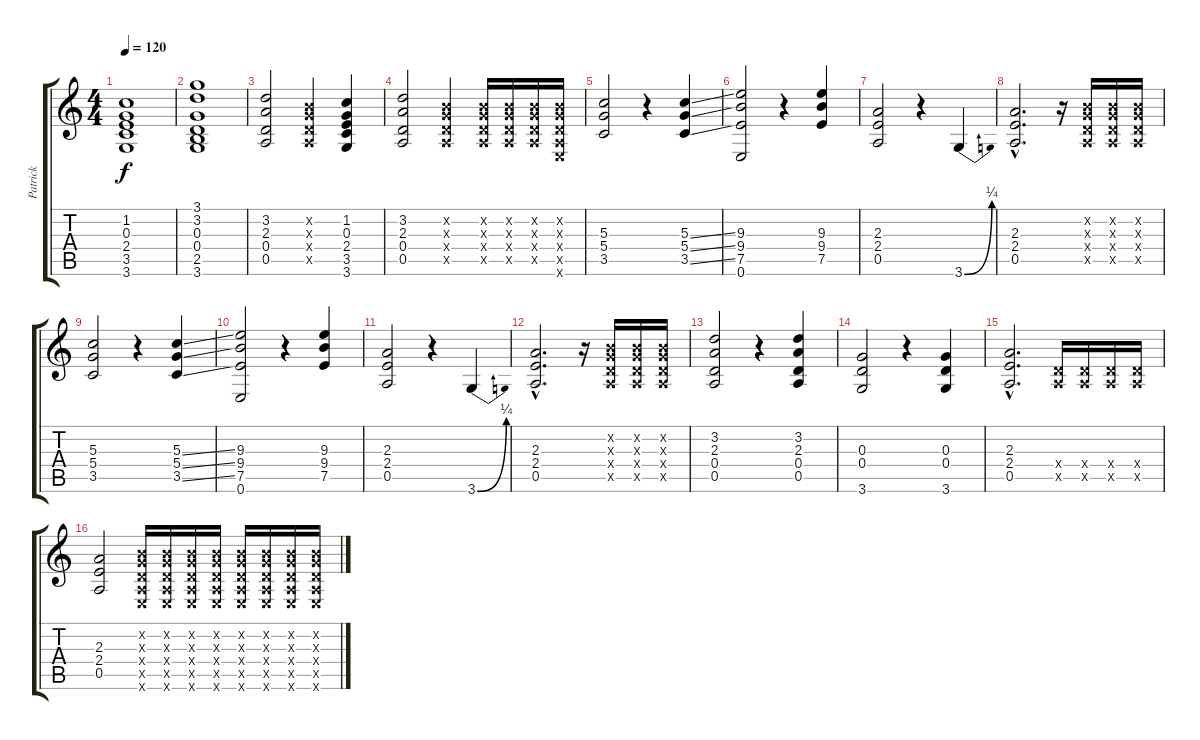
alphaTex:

\track ("Patrick" "Patrick") {instrument distortionguitar}
\staff {score tabs}
\tuning (E4 B3 G3 D3 A2 E2) {hide}
\ts (4 4)
\tempo 120
\clef g2
\ks c
(1.2 0.3 2.4 3.5 3.6).1{dy f} |
(3.1 3.2 0.3 0.4 2.5 3.6).1 |
(3.2 2.3 0.4 0.5).2 (0.2{x} 0.3{x} 0.4{x} 0.5{x}).4 (1.2 0.3 2.4 3.5 3.6).4 |
(3.2 2.3 0.4 0.5).2 (0.2{x} 0.3{x} 0.4{x} 0.5{x}).4 (0.2{x} 0.3{x} 0.4{x} 0.5{x}).16 (0.2{x} 0.3{x} 0.4{x} 0.5{x}).16 (0.2{x} 0.3{x} 0.4{x} 0.5{x}).16 (0.2{x} 0.3{x} 0.4{x} 0.5{x} 0.6{x}).16 |
(5.3 5.4 3.5).2 r.4 (5.3{ss} 5.4{ss} 3.5{ss}).4 |
(9.3 9.4 7.5 0.6).2 r.4 (9.3 9.4 7.5).4 |
(2.3 2.4 0.5).2 r.4 3.6{be (bend 0 0 60 1)}.4 |
(2.3{hac} 2.4{hac} 0.5{hac}).2{d} r.16 (0.2{x} 0.3{x} 0.4{x} 0.5{x}).16 (0.2{x} 0.3{x} 0.4{x} 0.5{x}).16 (0.2{x} 0.3{x} 0.4{x} 0.5{x}).16 |
(5.3 5.4 3.5).2 r.4 (5.3{ss} 5.4{ss} 3.5{ss}).4 |
(9.3 9.4 7.5 0.6).2 r.4 (9.3 9.4 7.5).4 |
(2.3 2.4 0.5).2 r.4 3.6{be (bend 0 0 60 1)}.4 |
(2.3{hac} 2.4{hac} 0.5{hac}).2{d} r.16 (0.2{x} 0.3{x} 0.4{x} 0.5{x}).16 (0.2{x} 0.3{x} 0.4{x} 0.5{x}).16 (0.2{x} 0.3{x} 0.4{x} 0.5{x}).16 |
(3.2 2.3 0.4 0.5).2 r.4 (3.2 2.3 0.4 0.5).4 |
(0.3 0.4 3.6).2 r.4 (0.3 0.4 3.6).4 |
(2.3{hac} 2.4{hac} 0.5{hac}).2{d} (0.4{x} 0.5{x}).16 (0.4{x} 0.5{x}).16 (0.4{x} 0.5{x}).16 (0.4{x} 0.5{x}).16 |
(2.3 2.4 0.5).2 (0.2{x} 0.3{x} 0.4{x} 0.5{x} 0.6{x}).16 (0.2{x} 0.3{x} 0.4{x} 0.5{x} 0.6{x}).16 (0.2{x} 0.3{x} 0.4{x} 0.5{x} 0.6{x}).16 (0.2{x} 0.3{x} 0.4{x} 0.5{x} 0.6{x}).16 (0.2{x} 0.3{x} 0.4{x} 0.5{x} 0.6{x}).16 (0.2{x} 0.3{x} 0.4{x} 0.5{x} 0.6{x}).16 (0.2{x} 0.3{x} 0.4{x} 0.5{x} 0.6{x}).16 (0.2{x} 0.3{x} 0.4{x} 0.5{x} 0.6{x}).16
